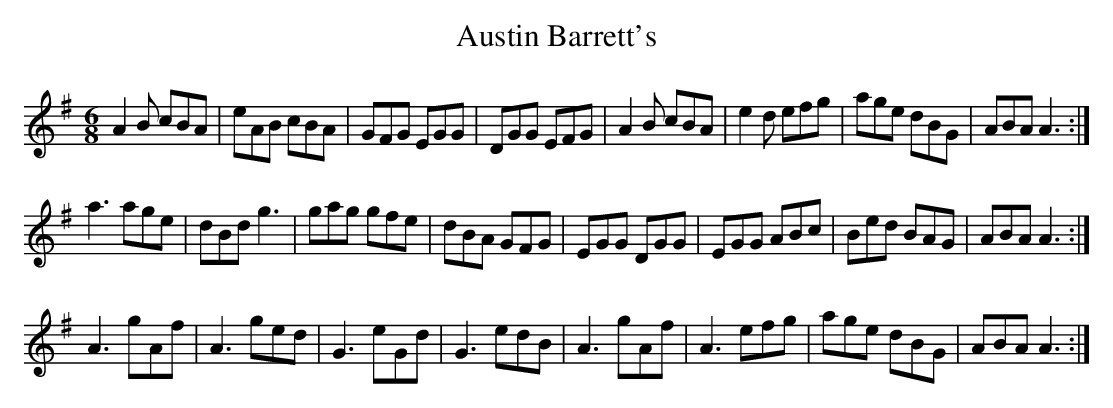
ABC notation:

X:1
T:Austin Barrett's
M:6/8
L:1/8
K:ADor
A2 B cBA|eAB cBA|GFG EGG|DGG EFG|\
A2 B cBA|e2 d efg|age dBG|ABA A3 :|
a3 age|dBd g3|gag gfe|dBA GFG|\
EGG DGG|EGG ABc|Bed BAG|ABA A3 :|
A3 gAf|A3 ged|G3 eGd|G3 edB|\
A3 gAf|A3 efg|age dBG|ABA A3 :|
